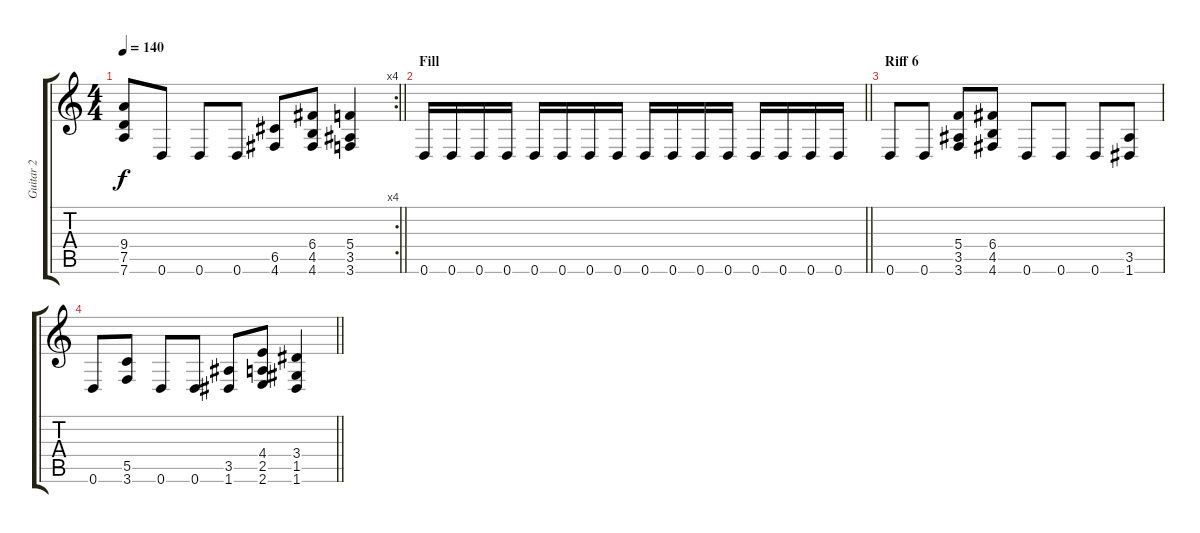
\track ("Guitar 2" "Guitar 2") {instrument distortionguitar}
\staff {score tabs}
\tuning (D4 A3 F3 C3 G2 D2) {hide}
\rc 4
\ts (4 4)
\tempo 140
\clef g2
\barLineRight lightlight
\ks c
(9.4 7.5 7.6).8{dy f} 0.6.8 0.6.8 0.6.8 (6.5 4.6).8 (6.4 4.5 4.6).8 (5.4 3.5 3.6).4 |
\section ("" "Fill")
\barLineRight lightlight
0.6.16 0.6.16 0.6.16 0.6.16 0.6.16 0.6.16 0.6.16 0.6.16 0.6.16 0.6.16 0.6.16 0.6.16 0.6.16 0.6.16 0.6.16 0.6.16 |
\section ("" "Riff 6")
0.6.8 0.6.8 (5.4 3.5 3.6).8 (6.4 4.5 4.6).8 0.6.8 0.6.8 0.6.8 (3.5 1.6).8 |
\barLineRight lightlight
0.6.8 (5.5 3.6).8 0.6.8 0.6.8 (3.5 1.6).8 (4.4 2.5 2.6).8 (3.4 1.5 1.6).4
